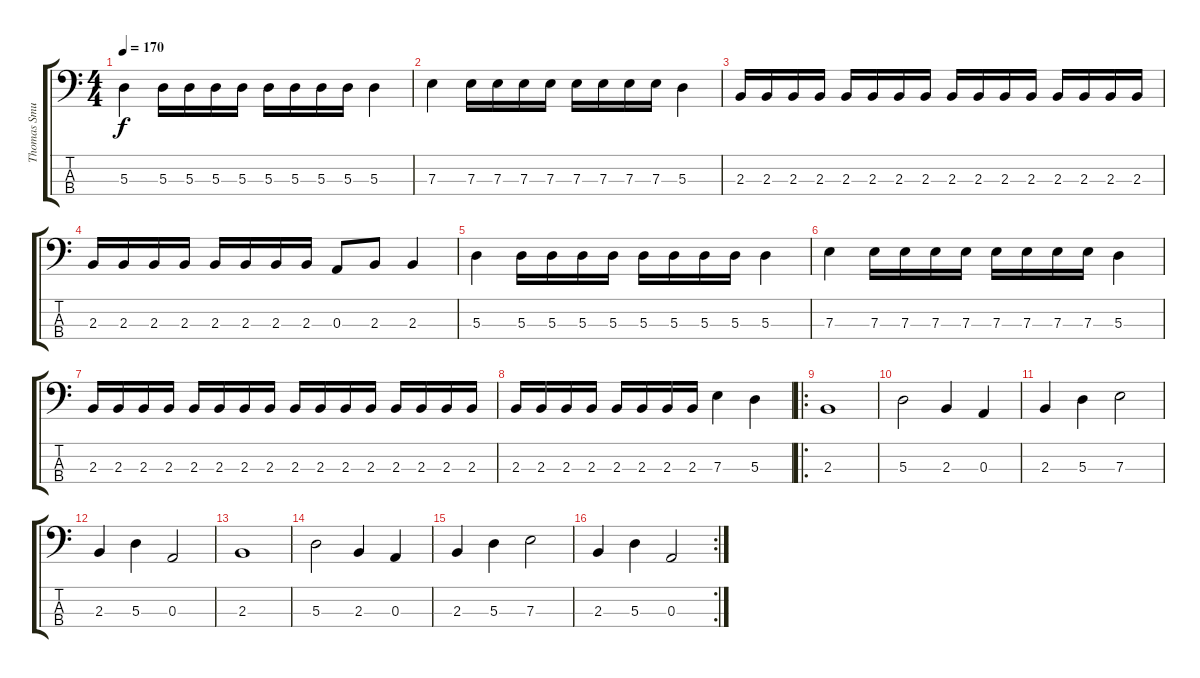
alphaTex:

\track ("Thomas Smuszynski" "Thomas Smu") {instrument electricbasspick}
\staff {score tabs}
\tuning (G2 D2 A1 E1) {hide}
\ts (4 4)
\tempo 170
\clef f4
\ks c
5.3.4{dy f} 5.3.16 5.3.16 5.3.16 5.3.16 5.3.16 5.3.16 5.3.16 5.3.16 5.3.4 |
7.3.4 7.3.16 7.3.16 7.3.16 7.3.16 7.3.16 7.3.16 7.3.16 7.3.16 5.3.4 |
2.3.16 2.3.16 2.3.16 2.3.16 2.3.16 2.3.16 2.3.16 2.3.16 2.3.16 2.3.16 2.3.16 2.3.16 2.3.16 2.3.16 2.3.16 2.3.16 |
2.3.16 2.3.16 2.3.16 2.3.16 2.3.16 2.3.16 2.3.16 2.3.16 0.3.8 2.3.8 2.3.4 |
5.3.4 5.3.16 5.3.16 5.3.16 5.3.16 5.3.16 5.3.16 5.3.16 5.3.16 5.3.4 |
7.3.4 7.3.16 7.3.16 7.3.16 7.3.16 7.3.16 7.3.16 7.3.16 7.3.16 5.3.4 |
2.3.16 2.3.16 2.3.16 2.3.16 2.3.16 2.3.16 2.3.16 2.3.16 2.3.16 2.3.16 2.3.16 2.3.16 2.3.16 2.3.16 2.3.16 2.3.16 |
2.3.16 2.3.16 2.3.16 2.3.16 2.3.16 2.3.16 2.3.16 2.3.16 7.3.4 5.3.4 |
\ro
2.3.1 |
5.3.2 2.3.4 0.3.4 |
2.3.4 5.3.4 7.3.2 |
2.3.4 5.3.4 0.3.2 |
2.3.1 |
5.3.2 2.3.4 0.3.4 |
2.3.4 5.3.4 7.3.2 |
\rc 2
2.3.4 5.3.4 0.3.2
